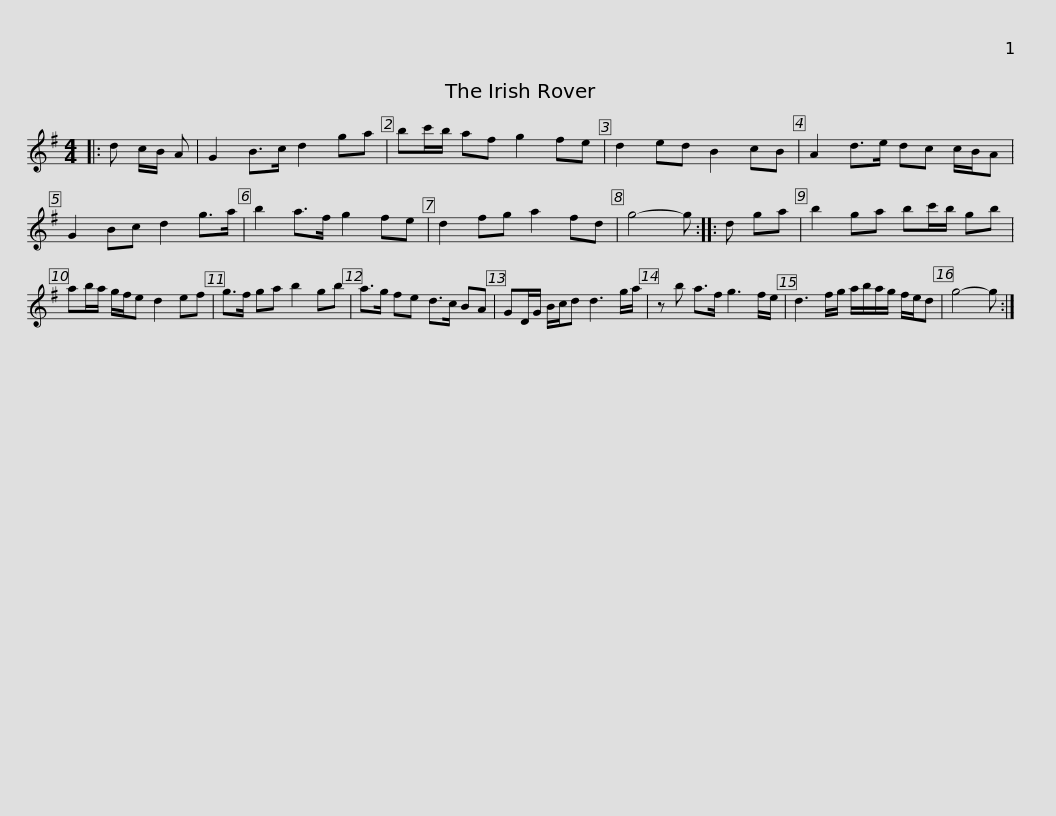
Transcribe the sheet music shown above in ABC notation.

X:1
L:1/8
M:4/4
I:linebreak $
K:G
V:1 treble
V:1
|: d c/B/ A | G2 B>c d2 ga | bc'/b/ af g2 fe | d2 ed B2 cB | A2 d>e dc c/B/A | %5
 G2 Bc d2 g>a |$ b2 a>f g2 fe | d2 fg a2 fd | g4- g :: d ga | %10
 b2 ga bc'/b/ gb | ab/a/ g/f/e d2 ef |$ g>f ga b2 gb | a>g fe d>c BA | GD/G/ B/c/d d3 g/a/ | %15
 z b a>f g3 f/e/ | d3 f/g/ a/b/a/g/ f/e/d |$ g4- g :| %18
